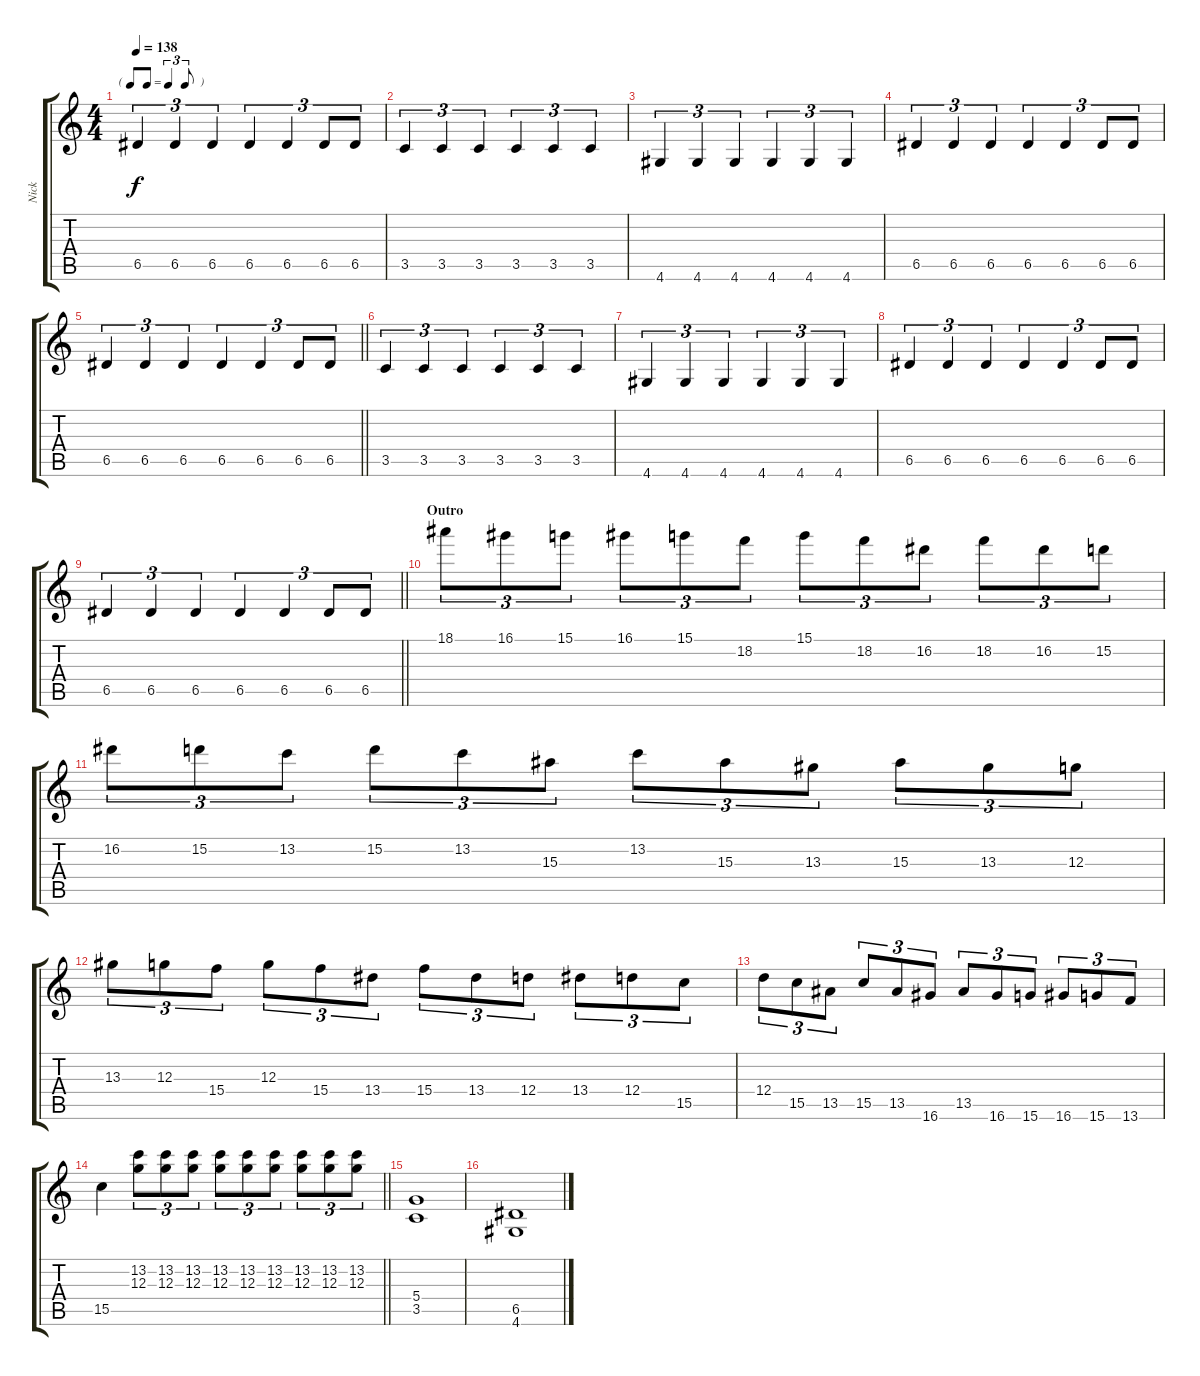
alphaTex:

\track ("Nick" "Nick") {instrument distortionguitar}
\staff {score tabs}
\tuning (E4 B3 G3 D3 A2 E2) {hide}
\ts (4 4)
\tf triplet8th
\tempo 138
\clef g2
\ks c
6.5.4{tu (3 2) dy f} 6.5.4{tu (3 2)} 6.5.4{tu (3 2)} 6.5.4{tu (3 2)} 6.5.4{tu (3 2)} 6.5.8{tu (3 2)} 6.5.8{tu (3 2)} |
3.5.4{tu (3 2)} 3.5.4{tu (3 2)} 3.5.4{tu (3 2)} 3.5.4{tu (3 2)} 3.5.4{tu (3 2)} 3.5.4{tu (3 2)} |
4.6.4{tu (3 2)} 4.6.4{tu (3 2)} 4.6.4{tu (3 2)} 4.6.4{tu (3 2)} 4.6.4{tu (3 2)} 4.6.4{tu (3 2)} |
6.5.4{tu (3 2)} 6.5.4{tu (3 2)} 6.5.4{tu (3 2)} 6.5.4{tu (3 2)} 6.5.4{tu (3 2)} 6.5.8{tu (3 2)} 6.5.8{tu (3 2)} |
\barLineRight lightlight
6.5.4{tu (3 2)} 6.5.4{tu (3 2)} 6.5.4{tu (3 2)} 6.5.4{tu (3 2)} 6.5.4{tu (3 2)} 6.5.8{tu (3 2)} 6.5.8{tu (3 2)} |
3.5.4{tu (3 2)} 3.5.4{tu (3 2)} 3.5.4{tu (3 2)} 3.5.4{tu (3 2)} 3.5.4{tu (3 2)} 3.5.4{tu (3 2)} |
4.6.4{tu (3 2)} 4.6.4{tu (3 2)} 4.6.4{tu (3 2)} 4.6.4{tu (3 2)} 4.6.4{tu (3 2)} 4.6.4{tu (3 2)} |
6.5.4{tu (3 2)} 6.5.4{tu (3 2)} 6.5.4{tu (3 2)} 6.5.4{tu (3 2)} 6.5.4{tu (3 2)} 6.5.8{tu (3 2)} 6.5.8{tu (3 2)} |
\barLineRight lightlight
6.5.4{tu (3 2)} 6.5.4{tu (3 2)} 6.5.4{tu (3 2)} 6.5.4{tu (3 2)} 6.5.4{tu (3 2)} 6.5.8{tu (3 2)} 6.5.8{tu (3 2)} |
\section ("" "Outro")
18.1.8{tu (3 2)} 16.1.8{tu (3 2)} 15.1.8{tu (3 2)} 16.1.8{tu (3 2)} 15.1.8{tu (3 2)} 18.2.8{tu (3 2)} 15.1.8{tu (3 2)} 18.2.8{tu (3 2)} 16.2.8{tu (3 2)} 18.2.8{tu (3 2)} 16.2.8{tu (3 2)} 15.2.8{tu (3 2)} |
16.2.8{tu (3 2)} 15.2.8{tu (3 2)} 13.2.8{tu (3 2)} 15.2.8{tu (3 2)} 13.2.8{tu (3 2)} 15.3.8{tu (3 2)} 13.2.8{tu (3 2)} 15.3.8{tu (3 2)} 13.3.8{tu (3 2)} 15.3.8{tu (3 2)} 13.3.8{tu (3 2)} 12.3.8{tu (3 2)} |
13.3.8{tu (3 2)} 12.3.8{tu (3 2)} 15.4.8{tu (3 2)} 12.3.8{tu (3 2)} 15.4.8{tu (3 2)} 13.4.8{tu (3 2)} 15.4.8{tu (3 2)} 13.4.8{tu (3 2)} 12.4.8{tu (3 2)} 13.4.8{tu (3 2)} 12.4.8{tu (3 2)} 15.5.8{tu (3 2)} |
12.4.8{tu (3 2)} 15.5.8{tu (3 2)} 13.5.8{tu (3 2)} 15.5.8{tu (3 2)} 13.5.8{tu (3 2)} 16.6.8{tu (3 2)} 13.5.8{tu (3 2)} 16.6.8{tu (3 2)} 15.6.8{tu (3 2)} 16.6.8{tu (3 2)} 15.6.8{tu (3 2)} 13.6.8{tu (3 2)} |
\barLineRight lightlight
15.5.4 (13.2 12.3).8{tu (3 2)} (13.2 12.3).8{tu (3 2)} (13.2 12.3).8{tu (3 2)} (13.2 12.3).8{tu (3 2)} (13.2 12.3).8{tu (3 2)} (13.2 12.3).8{tu (3 2)} (13.2 12.3).8{tu (3 2)} (13.2 12.3).8{tu (3 2)} (13.2 12.3).8{tu (3 2)} |
(5.4 3.5).1 |
(6.5 4.6).1
